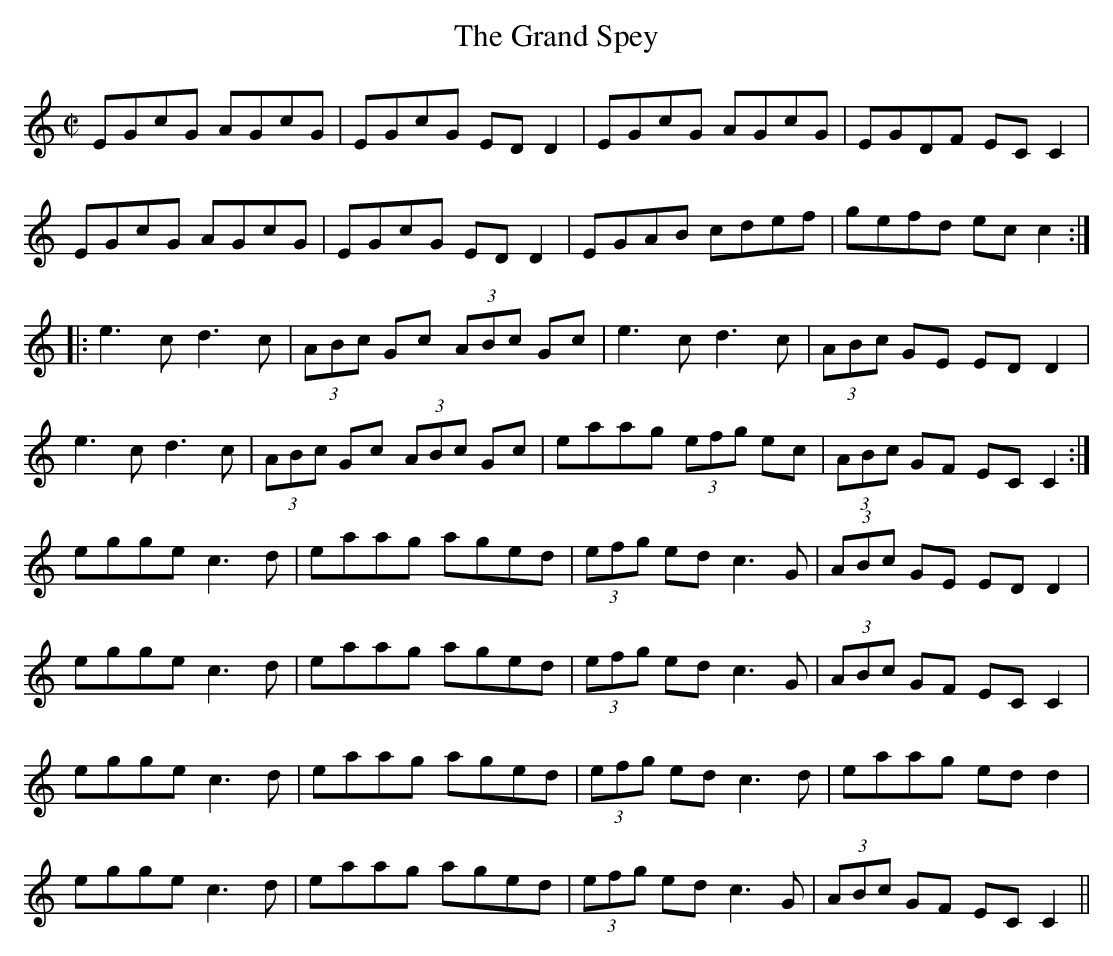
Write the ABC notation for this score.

X:1
T:Grand Spey, The
M:C|
K:C
EGcG AGcG|EGcG EDD2|EGcG AGcG|EGDF ECC2|
EGcG AGcG|EGcG EDD2|EGAB cdef|gefd ecc2:|
|:e3c d3c|(3ABc Gc (3ABc Gc|e3c d3c|(3ABc GE EDD2|
e3c d3c|(3ABc Gc (3ABc Gc|eaag (3efg ec|(3ABc GF ECC2:|
egge c3d|eaag aged|(3efg ed c3G|(3ABc GE EDD2|
egge c3d|eaag aged|(3efg ed c3G|(3ABc GF ECC2|
egge c3d|eaag aged|(3efg ed c3d|eaag edd2|
egge c3d|eaag aged|(3efg ed c3G|(3ABc GF ECC2||
